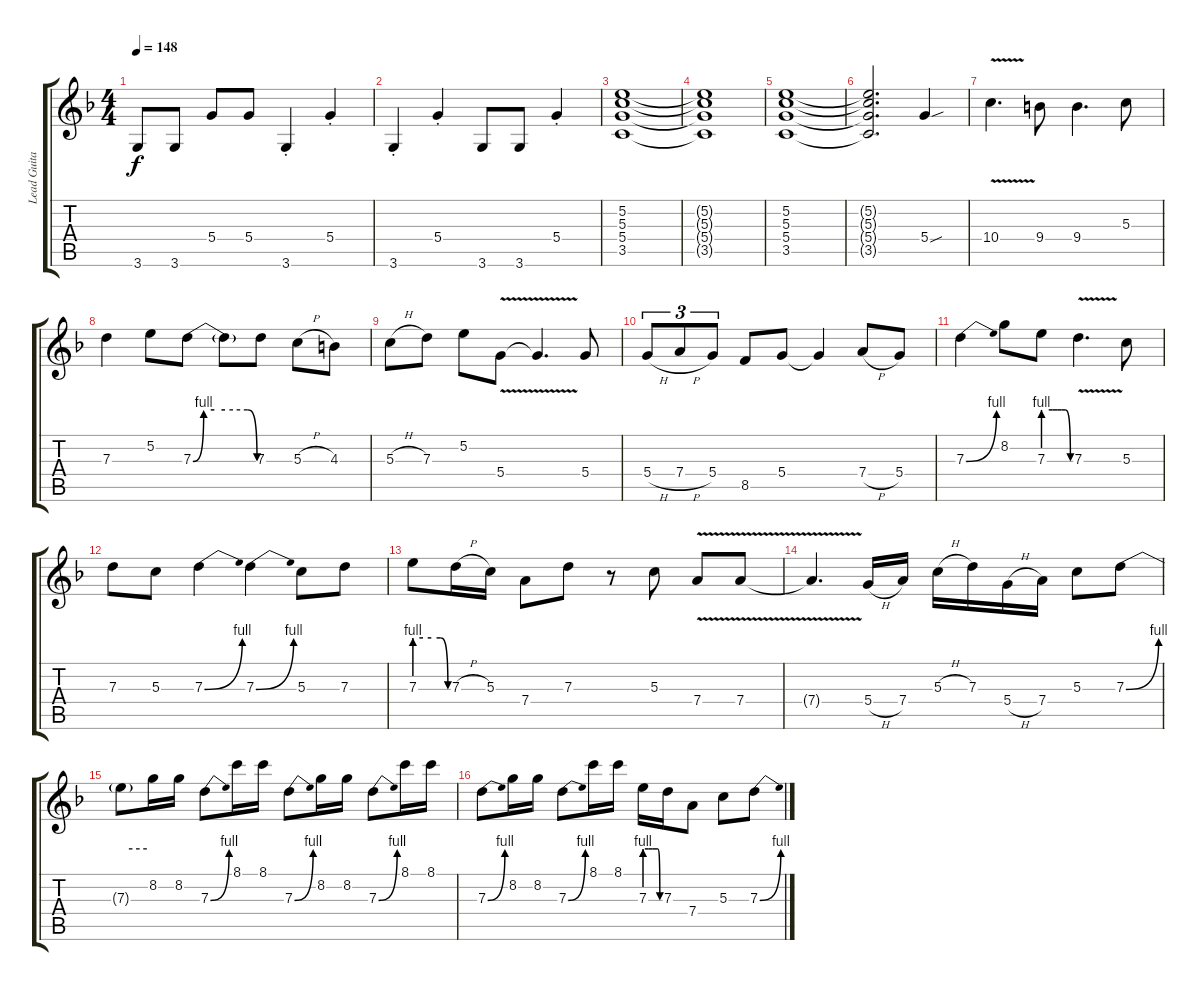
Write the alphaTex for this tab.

\track ("Lead Guitar" "Lead Guita") {instrument overdrivenguitar}
\staff {score tabs}
\tuning (E4 B3 G3 D3 A2 E2) {hide}
\ts (4 4)
\tempo 148
\clef g2
\ks f
3.6.8{dy f} 3.6.8 5.4.8 5.4.8 3.6{st}.4 5.4{st}.4 |
3.6{st}.4 5.4{st}.4 3.6.8 3.6.8 5.4{st}.4 |
(5.2 5.3 5.4 3.5).1 |
(5.2{t} 5.3{t} 5.4{t} 3.5{t}).1 |
(5.2 5.3 5.4 3.5).1 |
(5.2{t} 5.3{t} 5.4{t} 3.5{t}).2{d} 5.4{sou}.4 |
10.4{v}.4{d} 9.4.8 9.4.4{d} 5.3.8 |
7.3.4 5.2.8 7.3{be (custom 0 0 10 4 20 4 30 4 51 4 60 0)}.8 7.3{t}.8 7.3.8 5.3{h}.8 4.3.8 |
5.3{h}.8 7.3.8 5.2.8 5.4{v}.8 5.4{t}.4{d} 5.4.8 |
5.4{h}.8{tu (3 2)} 7.4{h}.8{tu (3 2)} 5.4.8{tu (3 2)} 8.5.8 5.4.8 5.4{t}.4 7.4{h}.8 5.4.8 |
7.3{be (bend 0 0 60 4)}.4 8.2.8 7.3{be (custom 0 4 20 4 32 4 40 4 48 4 60 0)}.8 7.3{v}.4{d} 5.3.8 |
7.3.8 5.3.8 7.3{be (bend 0 0 60 4)}.4 7.3{be (bend 0 0 60 4)}.4 5.3.8 7.3.8 |
7.3{be (custom 0 4 15 4 30 4 46 4 60 0)}.8 7.3{h}.16 5.3.16 7.4.8 7.3.8 r.8 5.3.8 7.4{v}.8 7.4{v}.8 |
7.4{t}.4{d} 5.4{h}.16 7.4.16 5.3{h}.16 7.3.16 5.4{h}.16 7.4.16 5.3.8 7.3{be (bend 0 0 60 4)}.8 |
7.3{be (hold 0 4 60 4) t}.8 8.2.16 8.2.16 7.3{be (bend 0 0 60 4)}.8 8.1.16 8.1.16 7.3{be (bend 0 0 60 4)}.8 8.2.16 8.2.16 7.3{be (bend 0 0 60 4)}.8 8.1.16 8.1.16 |
7.3{be (bend 0 0 60 4)}.8 8.2.16 8.2.16 7.3{be (bend 0 0 60 4)}.8 8.1.16 8.1.16 7.3{be (custom 0 4 15 4 30 4 52 4 60 0)}.16 7.3.16 7.4.8 5.3.8 7.3{be (bend 0 0 60 4)}.8
